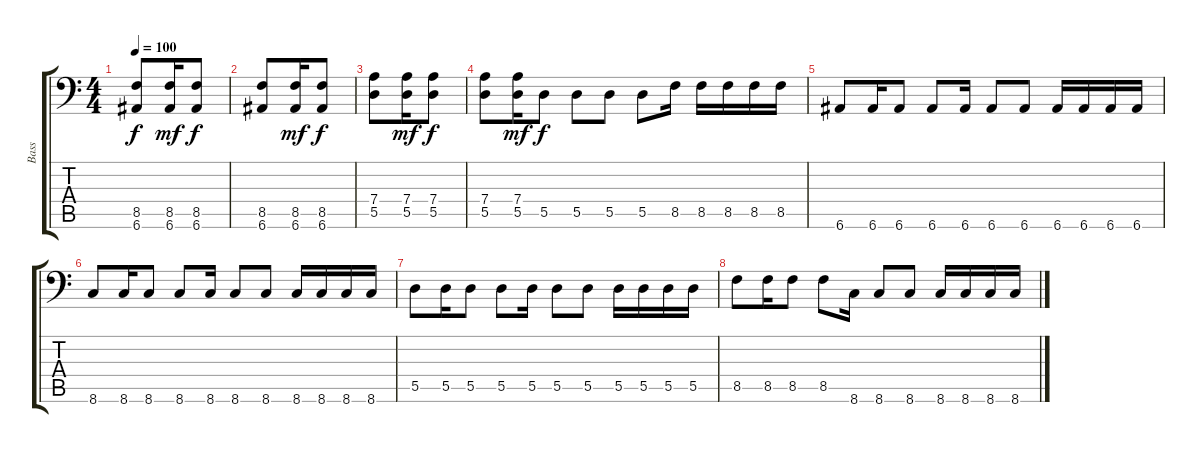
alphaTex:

\track ("Bass" "Bass") {instrument electricbasspick}
\staff {score tabs}
\tuning (E4 B3 G2 D2 A1 E1) {hide}
\ts (4 4)
\tempo 100
\clef f4
\ks c
(8.5 6.6).8{dy f} (8.5 6.6).16{dy mf} (8.5 6.6).8{dy f} |
(8.5 6.6).8 (8.5 6.6).16{dy mf} (8.5 6.6).8{dy f} |
(7.4 5.5).8 (7.4 5.5).16{dy mf} (7.4 5.5).8{dy f} |
(7.4 5.5).8 (7.4 5.5).16{dy mf} 5.5.8{dy f} 5.5.8 5.5.8 5.5.8 8.5.16 8.5.16 8.5.16 8.5.16 8.5.16 |
6.6.8 6.6.16 6.6.8 6.6.8 6.6.16 6.6.8 6.6.8 6.6.16 6.6.16 6.6.16 6.6.16 |
8.6.8 8.6.16 8.6.8 8.6.8 8.6.16 8.6.8 8.6.8 8.6.16 8.6.16 8.6.16 8.6.16 |
5.5.8 5.5.16 5.5.8 5.5.8 5.5.16 5.5.8 5.5.8 5.5.16 5.5.16 5.5.16 5.5.16 |
8.5.8 8.5.16 8.5.8 8.5.8 8.6.16 8.6.8 8.6.8 8.6.16 8.6.16 8.6.16 8.6.16
